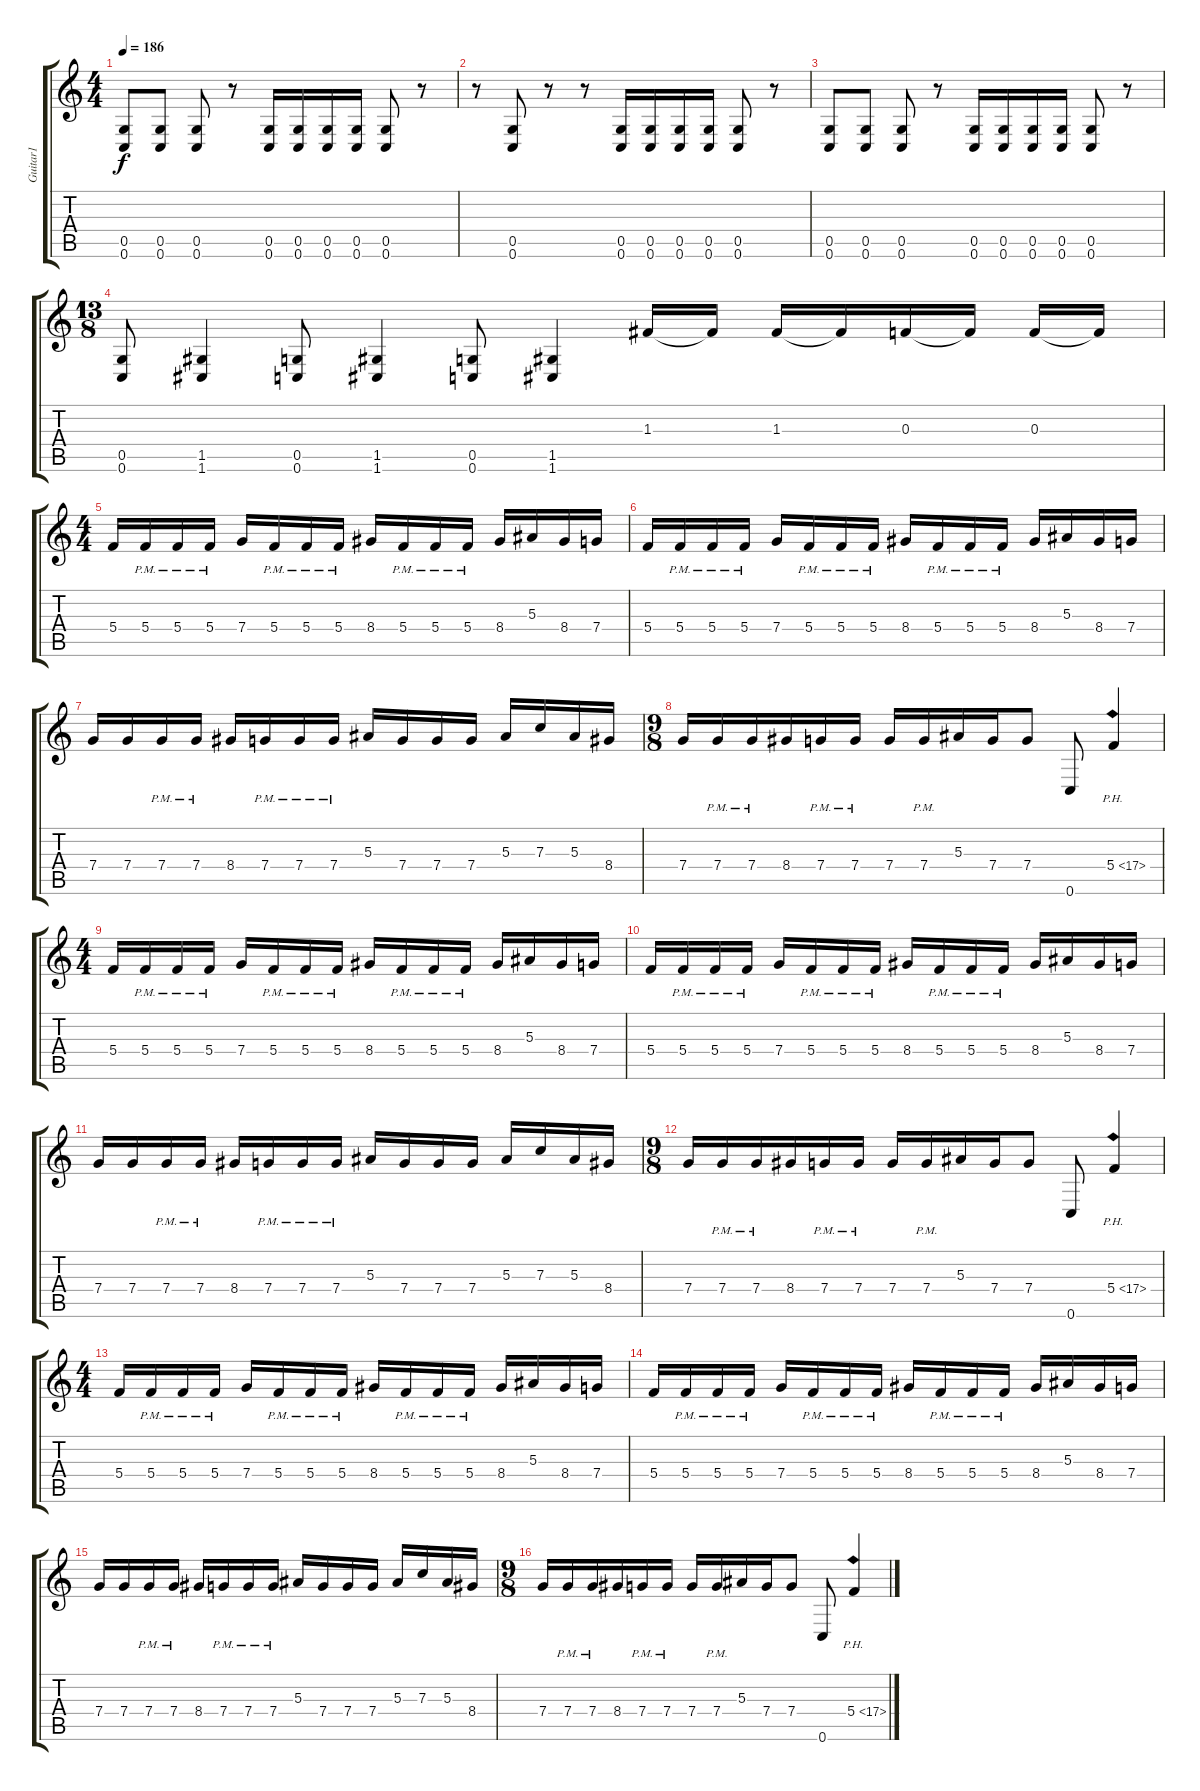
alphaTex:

\track ("Guitar1" "Guitar1") {instrument distortionguitar}
\staff {score tabs}
\tuning (D4 A3 F3 C3 G2 C2) {hide}
\ts (4 4)
\tempo 186
\clef g2
\ks c
(0.5 0.6).8{dy f} (0.5 0.6).8 (0.5 0.6).8 r.8 (0.5 0.6).16 (0.5 0.6).16 (0.5 0.6).16 (0.5 0.6).16 (0.5 0.6).8 r.8 |
r.8 (0.5 0.6).8 r.8 r.8 (0.5 0.6).16 (0.5 0.6).16 (0.5 0.6).16 (0.5 0.6).16 (0.5 0.6).8 r.8 |
(0.5 0.6).8 (0.5 0.6).8 (0.5 0.6).8 r.8 (0.5 0.6).16 (0.5 0.6).16 (0.5 0.6).16 (0.5 0.6).16 (0.5 0.6).8 r.8 |
\ts (13 8)
(0.5 0.6).8 (1.5 1.6).4 (0.5 0.6).8 (1.5 1.6).4 (0.5 0.6).8 (1.5 1.6).4 1.3.16 1.3{t}.16 1.3.16 1.3{t}.16 0.3.16 0.3{t}.16 0.3.16 0.3{t}.16 |
\ts (4 4)
5.4.16 5.4{pm}.16 5.4{pm}.16 5.4{pm}.16 7.4.16 5.4{pm}.16 5.4{pm}.16 5.4{pm}.16 8.4.16 5.4{pm}.16 5.4{pm}.16 5.4{pm}.16 8.4.16 5.3.16 8.4.16 7.4.16 |
5.4.16 5.4{pm}.16 5.4{pm}.16 5.4{pm}.16 7.4.16 5.4{pm}.16 5.4{pm}.16 5.4{pm}.16 8.4.16 5.4{pm}.16 5.4{pm}.16 5.4{pm}.16 8.4.16 5.3.16 8.4.16 7.4.16 |
7.4.16 7.4.16 7.4{pm}.16 7.4{pm}.16 8.4.16 7.4{pm}.16 7.4{pm}.16 7.4{pm}.16 5.3.16 7.4.16 7.4.16 7.4.16 5.3.16 7.3.16 5.3.16 8.4.16 |
\ts (9 8)
7.4.16 7.4{pm}.16 7.4{pm}.16 8.4.16 7.4{pm}.16 7.4{pm}.16 7.4.16 7.4{pm}.16 5.3.16 7.4.16 7.4.8 0.6.8 5.4{ph 12}.4 |
\ts (4 4)
5.4.16 5.4{pm}.16 5.4{pm}.16 5.4{pm}.16 7.4.16 5.4{pm}.16 5.4{pm}.16 5.4{pm}.16 8.4.16 5.4{pm}.16 5.4{pm}.16 5.4{pm}.16 8.4.16 5.3.16 8.4.16 7.4.16 |
5.4.16 5.4{pm}.16 5.4{pm}.16 5.4{pm}.16 7.4.16 5.4{pm}.16 5.4{pm}.16 5.4{pm}.16 8.4.16 5.4{pm}.16 5.4{pm}.16 5.4{pm}.16 8.4.16 5.3.16 8.4.16 7.4.16 |
7.4.16 7.4.16 7.4{pm}.16 7.4{pm}.16 8.4.16 7.4{pm}.16 7.4{pm}.16 7.4{pm}.16 5.3.16 7.4.16 7.4.16 7.4.16 5.3.16 7.3.16 5.3.16 8.4.16 |
\ts (9 8)
7.4.16 7.4{pm}.16 7.4{pm}.16 8.4.16 7.4{pm}.16 7.4{pm}.16 7.4.16 7.4{pm}.16 5.3.16 7.4.16 7.4.8 0.6.8 5.4{ph 12}.4 |
\ts (4 4)
5.4.16 5.4{pm}.16 5.4{pm}.16 5.4{pm}.16 7.4.16 5.4{pm}.16 5.4{pm}.16 5.4{pm}.16 8.4.16 5.4{pm}.16 5.4{pm}.16 5.4{pm}.16 8.4.16 5.3.16 8.4.16 7.4.16 |
5.4.16 5.4{pm}.16 5.4{pm}.16 5.4{pm}.16 7.4.16 5.4{pm}.16 5.4{pm}.16 5.4{pm}.16 8.4.16 5.4{pm}.16 5.4{pm}.16 5.4{pm}.16 8.4.16 5.3.16 8.4.16 7.4.16 |
7.4.16 7.4.16 7.4{pm}.16 7.4{pm}.16 8.4.16 7.4{pm}.16 7.4{pm}.16 7.4{pm}.16 5.3.16 7.4.16 7.4.16 7.4.16 5.3.16 7.3.16 5.3.16 8.4.16 |
\ts (9 8)
7.4.16 7.4{pm}.16 7.4{pm}.16 8.4.16 7.4{pm}.16 7.4{pm}.16 7.4.16 7.4{pm}.16 5.3.16 7.4.16 7.4.8 0.6.8 5.4{ph 12}.4
